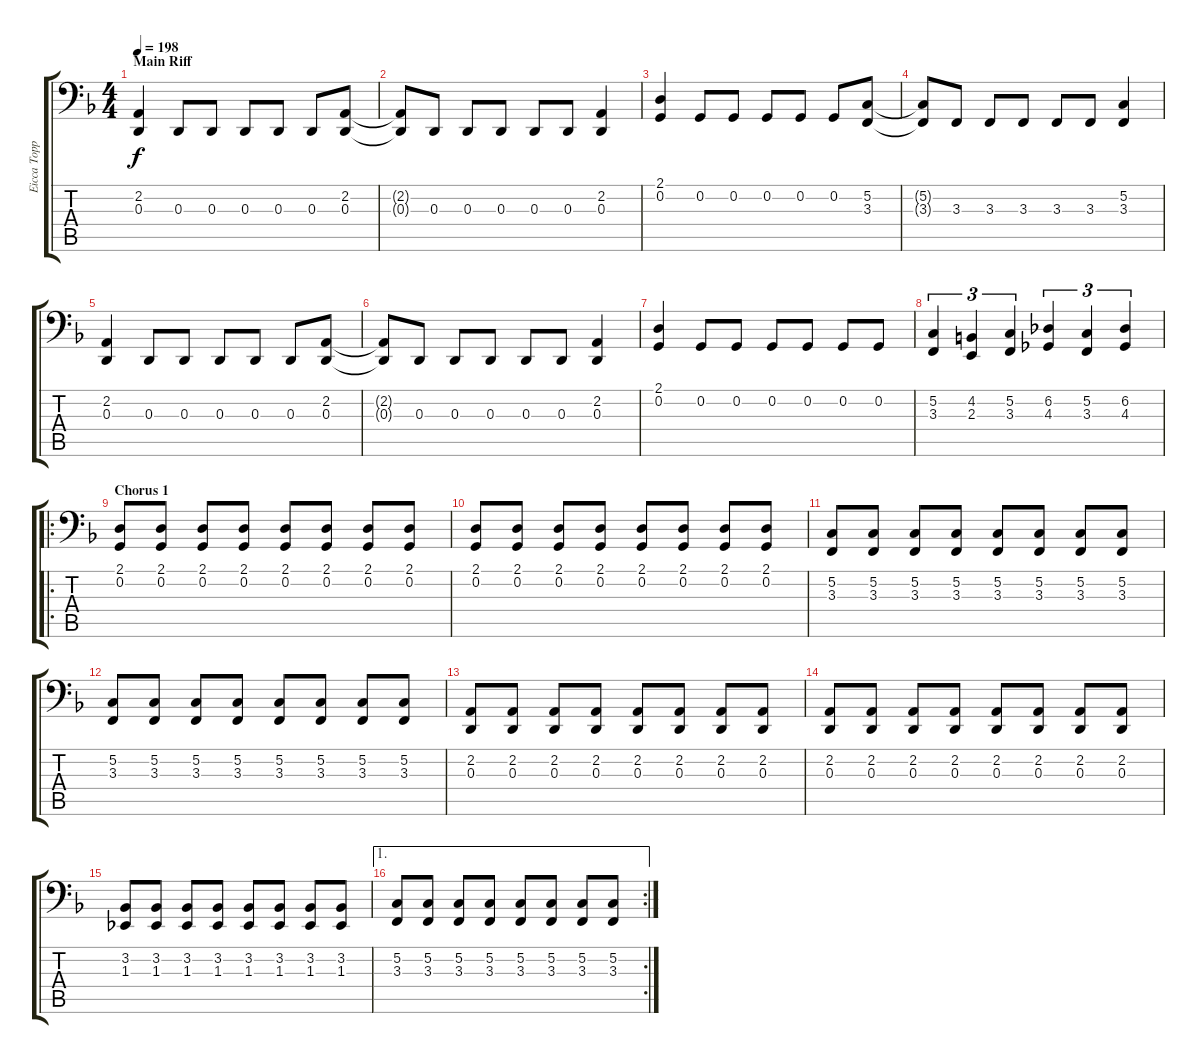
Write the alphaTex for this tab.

\track ("Eicca Toppinen - Rhythm Cello" "Eicca Topp") {instrument cello}
\staff {score tabs}
\tuning (C3 G2 D2 A1 E1 B0) {hide}
\ts (4 4)
\section ("" "Main Riff")
\tempo 198
\clef f4
\ks f
(2.2 0.3).4{dy f} 0.3.8 0.3.8 0.3.8 0.3.8 0.3.8 (2.2 0.3).8 |
(2.2{t} 0.3{t}).8 0.3.8 0.3.8 0.3.8 0.3.8 0.3.8 (2.2 0.3).4 |
(2.1 0.2).4 0.2.8 0.2.8 0.2.8 0.2.8 0.2.8 (5.2 3.3).8 |
(5.2{t} 3.3{t}).8 3.3.8 3.3.8 3.3.8 3.3.8 3.3.8 (5.2 3.3).4 |
(2.2 0.3).4 0.3.8 0.3.8 0.3.8 0.3.8 0.3.8 (2.2 0.3).8 |
(2.2{t} 0.3{t}).8 0.3.8 0.3.8 0.3.8 0.3.8 0.3.8 (2.2 0.3).4 |
(2.1 0.2).4 0.2.8 0.2.8 0.2.8 0.2.8 0.2.8 0.2.8 |
(5.2 3.3).4{tu (3 2)} (4.2 2.3).4{tu (3 2)} (5.2 3.3).4{tu (3 2)} (6.2 4.3).4{tu (3 2)} (5.2 3.3).4{tu (3 2)} (6.2 4.3).4{tu (3 2)} |
\ro
\section ("" "Chorus 1")
(2.1 0.2).8 (2.1 0.2).8 (2.1 0.2).8 (2.1 0.2).8 (2.1 0.2).8 (2.1 0.2).8 (2.1 0.2).8 (2.1 0.2).8 |
(2.1 0.2).8 (2.1 0.2).8 (2.1 0.2).8 (2.1 0.2).8 (2.1 0.2).8 (2.1 0.2).8 (2.1 0.2).8 (2.1 0.2).8 |
(5.2 3.3).8 (5.2 3.3).8 (5.2 3.3).8 (5.2 3.3).8 (5.2 3.3).8 (5.2 3.3).8 (5.2 3.3).8 (5.2 3.3).8 |
(5.2 3.3).8 (5.2 3.3).8 (5.2 3.3).8 (5.2 3.3).8 (5.2 3.3).8 (5.2 3.3).8 (5.2 3.3).8 (5.2 3.3).8 |
(2.2 0.3).8 (2.2 0.3).8 (2.2 0.3).8 (2.2 0.3).8 (2.2 0.3).8 (2.2 0.3).8 (2.2 0.3).8 (2.2 0.3).8 |
(2.2 0.3).8 (2.2 0.3).8 (2.2 0.3).8 (2.2 0.3).8 (2.2 0.3).8 (2.2 0.3).8 (2.2 0.3).8 (2.2 0.3).8 |
(3.2 1.3).8 (3.2 1.3).8 (3.2 1.3).8 (3.2 1.3).8 (3.2 1.3).8 (3.2 1.3).8 (3.2 1.3).8 (3.2 1.3).8 |
\ae 1
\rc 2
(5.2 3.3).8 (5.2 3.3).8 (5.2 3.3).8 (5.2 3.3).8 (5.2 3.3).8 (5.2 3.3).8 (5.2 3.3).8 (5.2 3.3).8
